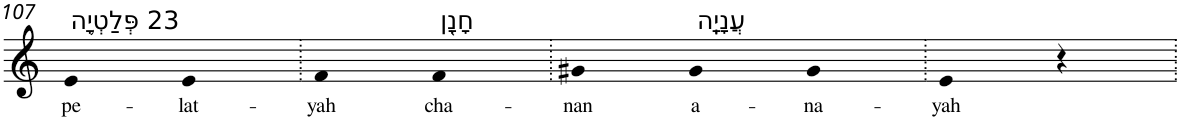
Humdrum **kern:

**kern	**text
*part1	*part1
*staff1	*staff1
*I"Piano	*
*I'Pno	*
!!LO:PB:g=z
*clefG2	*
*k[]	*
=107	=107
!LO:TX:a:t=23 פְּלַטְיָ֥ה	!
!	!LO:LY:b
4e	pe-
!	!LO:LY:b
4e	-lat-
=108.	=108.
!	!LO:LY:b
4f	-yah
!LO:TX:a:t=חָנָ֖ן	!
!	!LO:LY:b
4f	cha-
=109.	=109.
!	!LO:LY:b
4g#X	-nan
!LO:TX:a:t=עֲנָיָֽה	!
!	!LO:LY:b
4g#	a-
!	!LO:LY:b
4g#	-na-
=110.	=110.
!	!LO:LY:b
4e	-yah
4r	.
=.	=.
*-	*-
